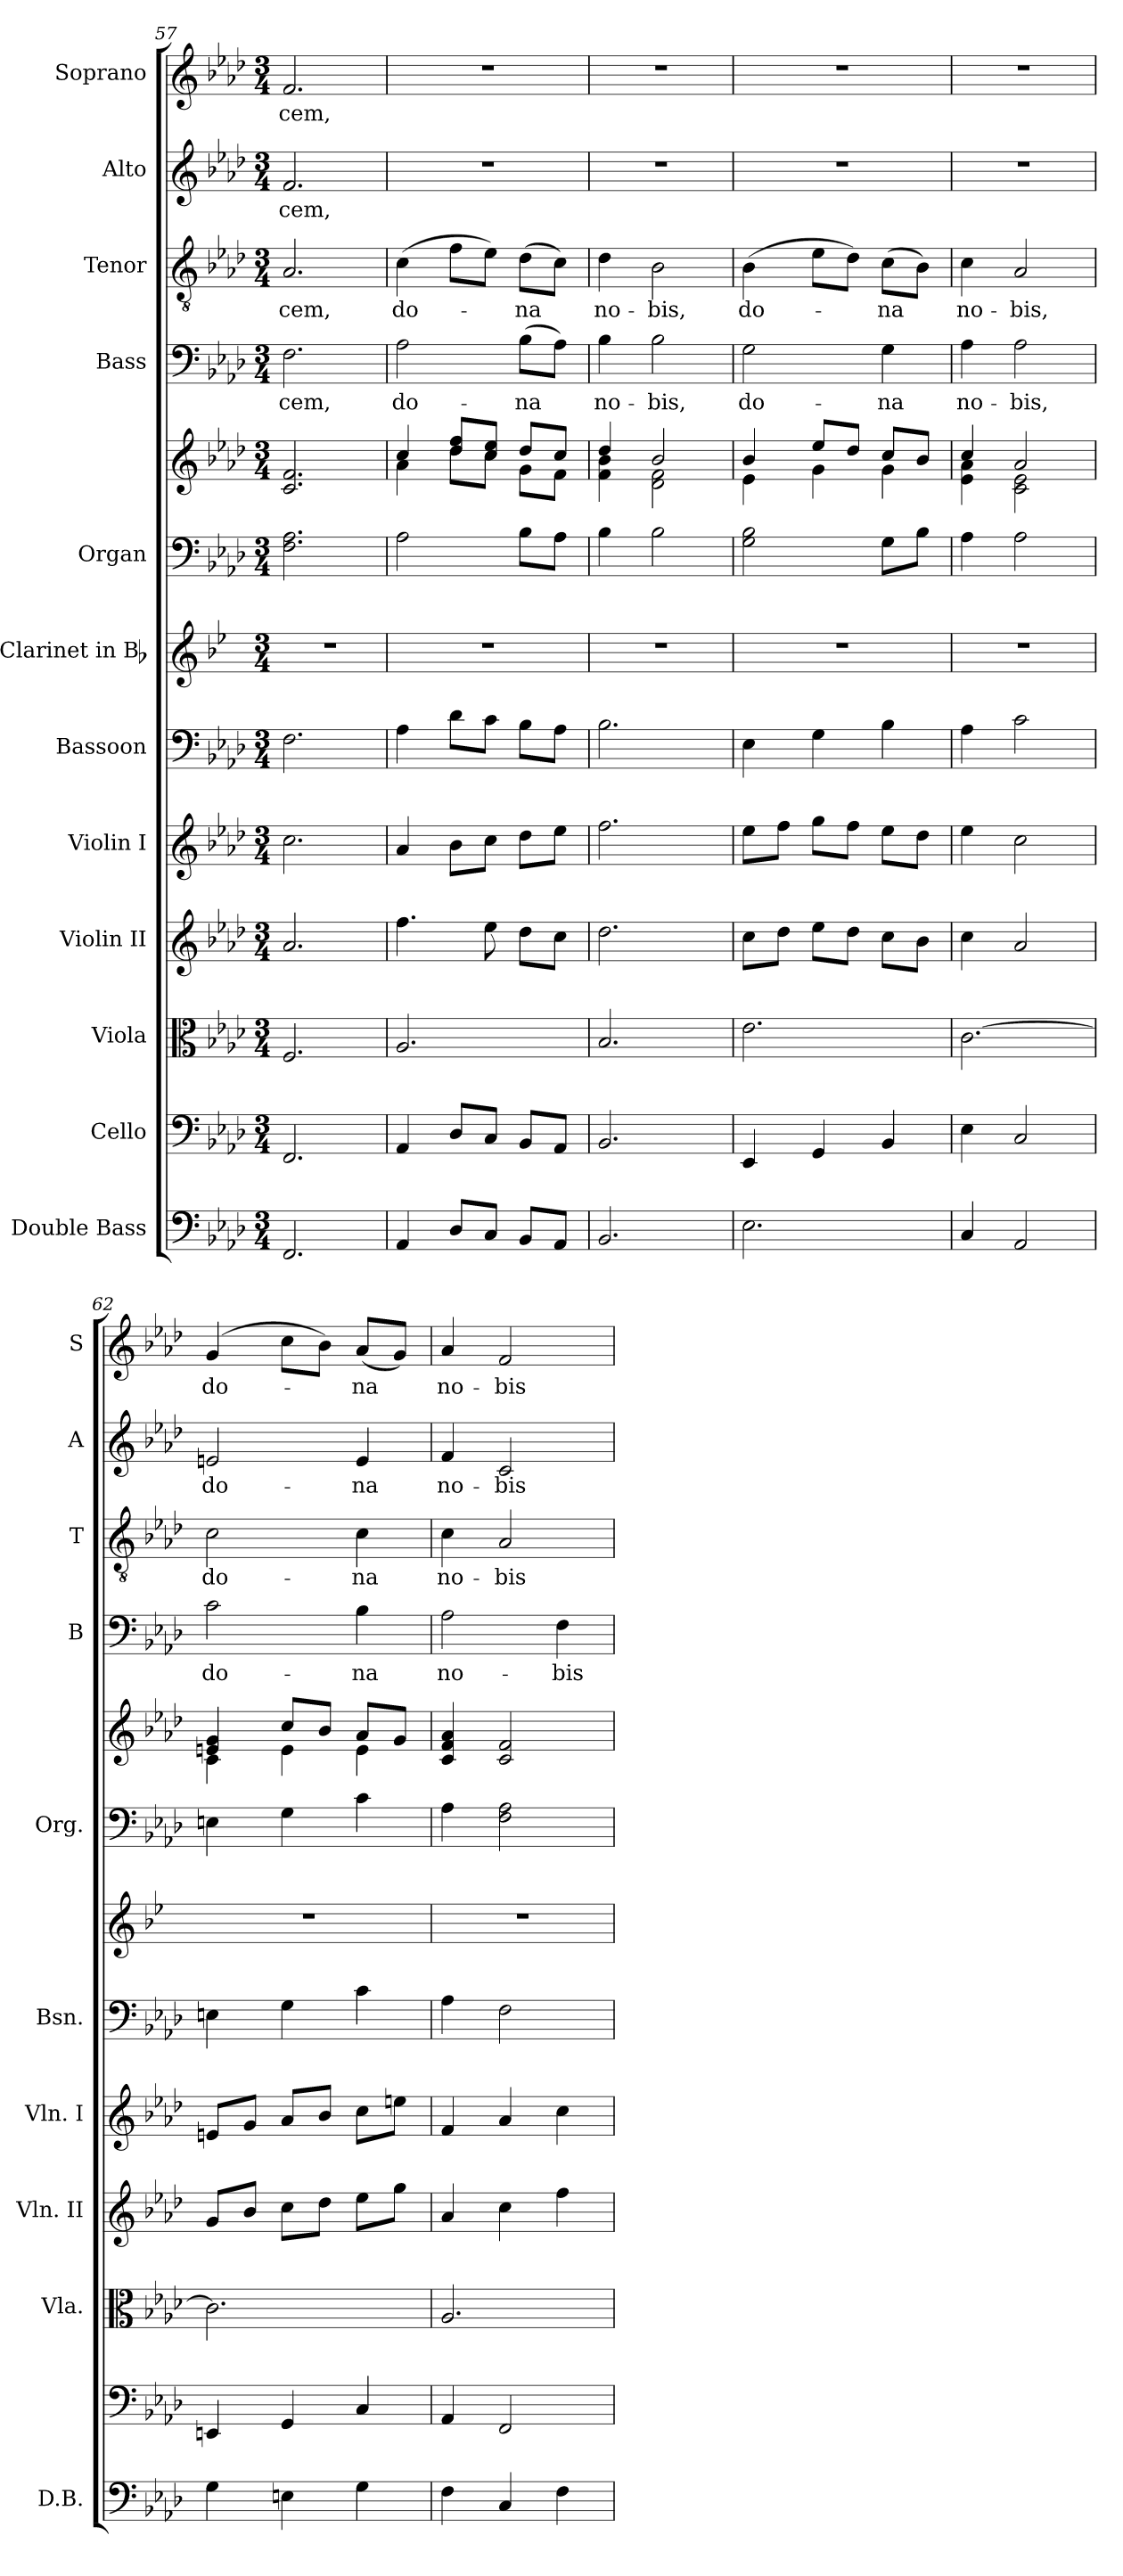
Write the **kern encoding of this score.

**kern	**kern	**kern	**kern	**kern	**kern	**kern	**kern	**kern	**kern	**text	**kern	**text	**kern	**text	**kern	**text
*part12	*part11	*part10	*part9	*part8	*part7	*part6	*part5	*part5	*part4	*part4	*part3	*part3	*part2	*part2	*part1	*part1
*staff13	*staff12	*staff11	*staff10	*staff9	*staff8	*staff7	*staff6	*staff5	*staff4	*staff4	*staff3	*staff3	*staff2	*staff2	*staff1	*staff1
*I"Double Bass	*I"Cello	*I"Viola	*I"Violin II	*I"Violin I	*I"Bassoon	*I"Clarinet in Bb	*I"Organ	*	*I"Bass	*	*I"Tenor	*	*I"Alto	*	*I"Soprano	*
*I'D.B.	*	*I'Vla.	*I'Vln. II	*I'Vln. I	*I'Bsn.	*	*I'Org.	*	*I'B	*	*I'T	*	*I'A	*	*I'S	*
*clefF4	*clefF4	*clefC3	*clefG2	*clefG2	*clefF4	*clefG2	*clefF4	*clefG2	*clefF4	*	*clefGv2	*	*clefG2	*	*clefG2	*
*ITrd7c12	*	*	*	*	*	*ITrd1c2	*	*	*	*	*	*	*	*	*	*
*k[b-e-a-d-]	*k[b-e-a-d-]	*k[b-e-a-d-]	*k[b-e-a-d-]	*k[b-e-a-d-]	*k[b-e-a-d-]	*k[b-e-a-d-]	*k[b-e-a-d-]	*k[b-e-a-d-]	*k[b-e-a-d-]	*	*k[b-e-a-d-]	*	*k[b-e-a-d-]	*	*k[b-e-a-d-]	*
*f:	*f:	*f:	*f:	*f:	*f:	*f:	*f:	*f:	*f:	*	*f:	*	*f:	*	*f:	*
*M3/4	*M3/4	*M3/4	*M3/4	*M3/4	*M3/4	*M3/4	*M3/4	*M3/4	*M3/4	*	*M3/4	*	*M3/4	*	*M3/4	*
=57	=57	=57	=57	=57	=57	=57	=57	=57	=57	=57	=57	=57	=57	=57	=57	=57
!	!	!	!	!	!	!	!	!	!	!LO:LY:b	!	!LO:LY:b	!	!LO:LY:b	!	!LO:LY:b
2.FFF/	2.FF/	2.F/	2.a-/	2.cc\	2.F\	2.r	2.F\ 2.A-\	2.c/ 2.f/	2.F\	-cem,	2.A-/	-cem,	2.f/	-cem,	2.f/	-cem,
=58	=58	=58	=58	=58	=58	=58	=58	=58	=58	=58	=58	=58	=58	=58	=58	=58
*	*	*	*	*	*	*	*	*^	*	*	*	*	*	*	*	*
!	!	!	!	!	!	!	!	!	!	!	!LO:LY:b	!	!LO:LY:b	!	!	!	!
4AAA-/	4AA-/	2.A-/	4.ff\	4a-/	4A-\	2.r	2A-\	4cc/	4a-\	2A-\	do-	(>4c\	do-	2.r	.	2.r	.
8DD-/L	8D-/L	.	.	8b-\L	8d-\L	.	.	8dd-/ 8ff/L	8dd-\L	.	.	8f\L	.	.	.	.	.
8CC/J	8C/J	.	8ee-\	8cc\J	8c\J	.	.	8cc/ 8ee-/J	8cc\J	.	.	8e-\J)	.	.	.	.	.
!	!	!	!	!	!	!	!	!	!	!	!LO:LY:b	!	!LO:LY:b	!	!	!	!
8BBB-/L	8BB-/L	.	8dd-\L	8dd-\L	8B-\L	.	8B-\L	8dd-/L	8g\L	(>8B-\L	-na	(>8d-\L	-na	.	.	.	.
8AAA-/J	8AA-/J	.	8cc\J	8ee-\J	8A-\J	.	8A-\J	8cc/J	8f\J	8A-\J)	.	8c\J)	.	.	.	.	.
=59	=59	=59	=59	=59	=59	=59	=59	=59	=59	=59	=59	=59	=59	=59	=59	=59	=59
!	!	!	!	!	!	!	!	!	!	!	!LO:LY:b	!	!LO:LY:b	!	!	!	!
2.BBB-/	2.BB-/	2.B-/	2.dd-\	2.ff\	2.B-\	2.r	4B-\	4dd-/	4f\ 4b-\	4B-\	no-	4d-\	no-	2.r	.	2.r	.
!	!	!	!	!	!	!	!	!	!	!	!LO:LY:b	!	!LO:LY:b	!	!	!	!
.	.	.	.	.	.	.	2B-\	2b-/	2d-\ 2f\	2B-\	-bis,	2B-\	-bis,	.	.	.	.
!!LO:PB:g=z
=60	=60	=60	=60	=60	=60	=60	=60	=60	=60	=60	=60	=60	=60	=60	=60	=60	=60
!	!	!	!	!	!	!	!	!	!	!	!LO:LY:b	!	!LO:LY:b	!	!	!	!
2.EE-\	4EE-/	2.e-\	8cc\L	8ee-\L	4E-\	2.r	2G\ 2B-\	4b-/	4e-\	2G\	do-	(>4B-\	do-	2.r	.	2.r	.
.	.	.	8dd-\J	8ff\J	.	.	.	.	.	.	.	.	.	.	.	.	.
.	4GG/	.	8ee-\L	8gg\L	4G\	.	.	8ee-/L	4g\	.	.	8e-\L	.	.	.	.	.
.	.	.	8dd-\J	8ff\J	.	.	.	8dd-/J	.	.	.	8d-\J)	.	.	.	.	.
!	!	!	!	!	!	!	!	!	!	!	!LO:LY:b	!	!LO:LY:b	!	!	!	!
.	4BB-/	.	8cc\L	8ee-\L	4B-\	.	8G\L	8cc/L	4g\	4G\	-na	(>8c\L	-na	.	.	.	.
.	.	.	8b-\J	8dd-\J	.	.	8B-\J	8b-/J	.	.	.	8B-\J)	.	.	.	.	.
=61	=61	=61	=61	=61	=61	=61	=61	=61	=61	=61	=61	=61	=61	=61	=61	=61	=61
!	!	!	!	!	!	!	!	!	!	!	!LO:LY:b	!	!LO:LY:b	!	!	!	!
4CC/	4E-\	[2.c\	4cc\	4ee-\	4A-\	2.r	4A-\	4cc/	4e-\ 4a-\	4A-\	no-	4c\	no-	2.r	.	2.r	.
!	!	!	!	!	!	!	!	!	!	!	!LO:LY:b	!	!LO:LY:b	!	!	!	!
2AAA-/	2C/	.	2a-/	2cc\	2c\	.	2A-\	2a-/	2c\ 2e-\	2A-\	-bis,	2A-/	-bis,	.	.	.	.
=62	=62	=62	=62	=62	=62	=62	=62	=62	=62	=62	=62	=62	=62	=62	=62	=62	=62
!	!	!	!	!	!	!	!	!	!	!	!LO:LY:b	!	!LO:LY:b	!	!LO:LY:b	!	!LO:LY:b
4GG\	4EEn/	2.c\]	8g/L	8en/L	4En\	2.r	4En\	4en/ 4g/	4c\	2c\	do-	2c\	do-	2en/	do-	(4g/	do-
.	.	.	8b-/J	8g/J	.	.	.	.	.	.	.	.	.	.	.	.	.
4EEn\	4GG/	.	8cc\L	8a-/L	4G\	.	4G\	8cc/L	4e\	.	.	.	.	.	.	8cc\L	.
.	.	.	8dd-\J	8b-/J	.	.	.	8b-/J	.	.	.	.	.	.	.	8b-\J)	.
!	!	!	!	!	!	!	!	!	!	!	!LO:LY:b	!	!LO:LY:b	!	!LO:LY:b	!	!LO:LY:b
4GG\	4C/	.	8ee-\L	8cc\L	4c\	.	4c\	8a-/L	4e\	4B-\	-na	4c\	-na	4e/	-na	(<8a-/L	-na
.	.	.	8gg\J	8een\J	.	.	.	8g/J	.	.	.	.	.	.	.	8g/J)	.
*	*	*	*	*	*	*	*	*v	*v	*	*	*	*	*	*	*	*
=63	=63	=63	=63	=63	=63	=63	=63	=63	=63	=63	=63	=63	=63	=63	=63	=63
!	!	!	!	!	!	!	!	!	!	!LO:LY:b	!	!LO:LY:b	!	!LO:LY:b	!	!LO:LY:b
4FF\	4AA-/	2.A-/	4a-/	4f/	4A-\	2.r	4A-\	4c/ 4f/ 4a-/	2A-\	no-	4c\	no-	4f/	no-	4a-/	no-
!	!	!	!	!	!	!	!	!	!	!	!	!LO:LY:b	!	!LO:LY:b	!	!LO:LY:b
4CC/	2FF/	.	4cc\	4a-/	2F\	.	2F\ 2A-\	2c/ 2f/	.	.	2A-/	-bis	2c/	-bis	2f/	-bis
!	!	!	!	!	!	!	!	!	!	!LO:LY:b	!	!	!	!	!	!
4FF\	.	.	4ff\	4cc\	.	.	.	.	4F\	-bis	.	.	.	.	.	.
=	=	=	=	=	=	=	=	=	=	=	=	=	=	=	=	=
*-	*-	*-	*-	*-	*-	*-	*-	*-	*-	*-	*-	*-	*-	*-	*-	*-
